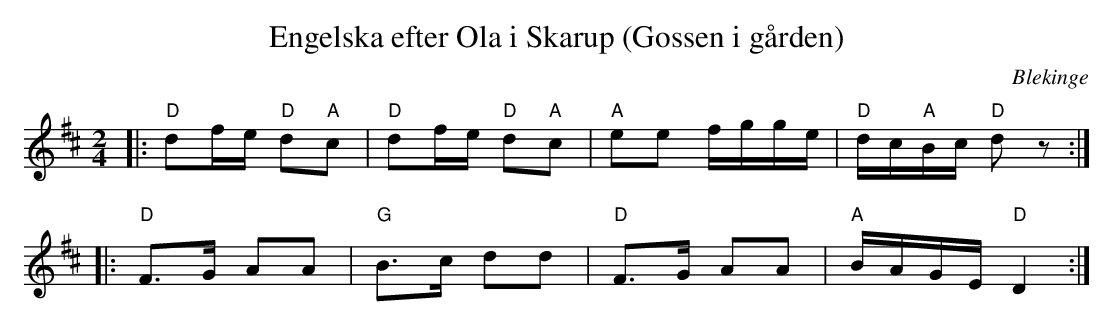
X:1
T:Engelska efter Ola i Skarup (Gossen i gården)
O:Blekinge
M:2/4
L:1/16
K:D
|: "D"d2fe "D"d2"A"c2 | "D"d2fe "D"d2"A"c2 | "A"e2e2 fgge | "D"dc"A"Bc "D"d2 z2 :|
|: "D"F3G A2A2 | "G"B3c d2d2 | "D"F3G A2A2 | "A"BAGE "D"D4 :|
